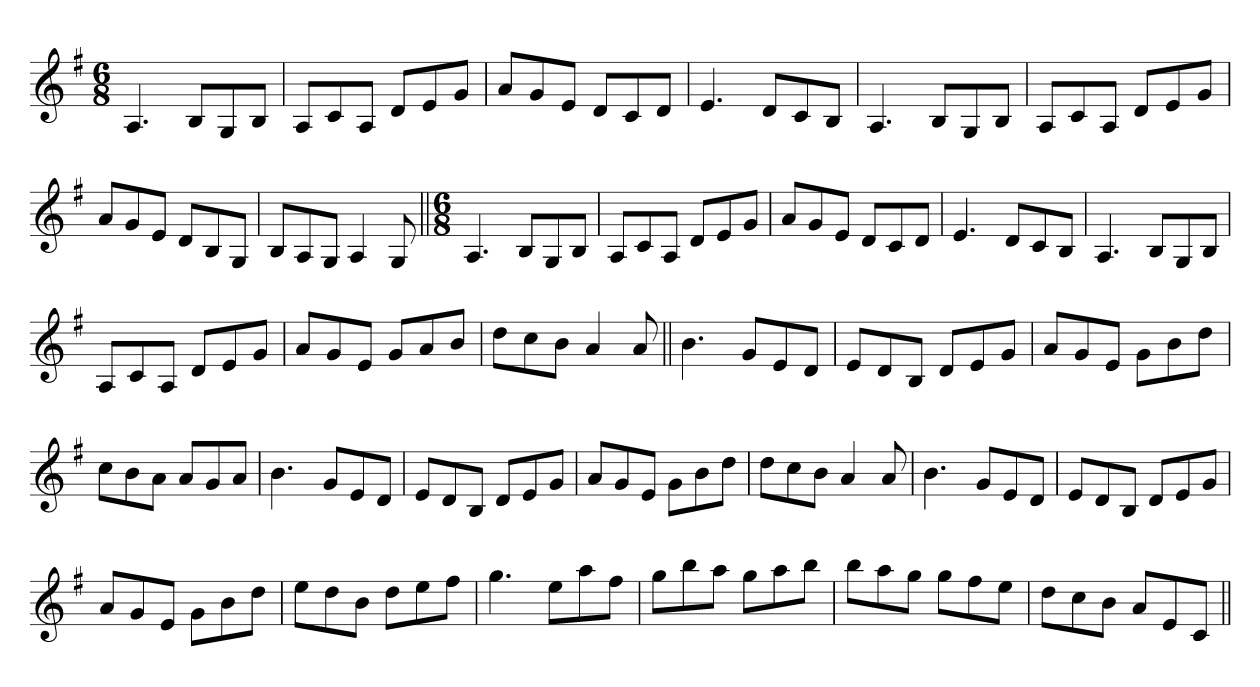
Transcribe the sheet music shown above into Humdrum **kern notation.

**kern
*part1
*staff1
*clefG2
*k[f#]
*M6/8
=1
4.A
8BL
8G
8BJ
=
8AL
8c
8AJ
8dL
8e
8gJ
=
8aL
8g
8eJ
8dL
8c
8dJ
=
4.e
8dL
8c
8BJ
=
4.A
8BL
8G
8BJ
=
8AL
8c
8AJ
8dL
8e
8gJ
=
8aL
8g
8eJ
8dL
8B
8GJ
=
8BL
8A
8GJ
4A
8G
=||
*M6/8
4.A
8BL
8G
8BJ
=
8AL
8c
8AJ
8dL
8e
8gJ
=
8aL
8g
8eJ
8dL
8c
8dJ
=
4.e
8dL
8c
8BJ
=
4.A
8BL
8G
8BJ
=
8AL
8c
8AJ
8dL
8e
8gJ
=
8aL
8g
8eJ
8gL
8a
8bJ
=
8ddL
8cc
8bJ
4a
8a
=||
4.b
8gL
8e
8dJ
=
8eL
8d
8BJ
8dL
8e
8gJ
=
8aL
8g
8eJ
8gL
8b
8ddJ
=
8ccL
8b
8aJ
8aL
8g
8aJ
=
4.b
8gL
8e
8dJ
=
8eL
8d
8BJ
8dL
8e
8gJ
=
8aL
8g
8eJ
8gL
8b
8ddJ
=
8ddL
8cc
8bJ
4a
8a
=
4.b
8gL
8e
8dJ
=
8eL
8d
8BJ
8dL
8e
8gJ
=
8aL
8g
8eJ
8gL
8b
8ddJ
=
8eeL
8dd
8bJ
8ddL
8ee
8ff#J
=
4.gg
8eeL
8aa
8ff#J
=
8ggL
8bb
8aaJ
8ggL
8aa
8bbJ
=
8bbL
8aa
8ggJ
8ggL
8ff#
8eeJ
=
8ddL
8cc
8bJ
8aL
8e
8cJ
=||
*-
